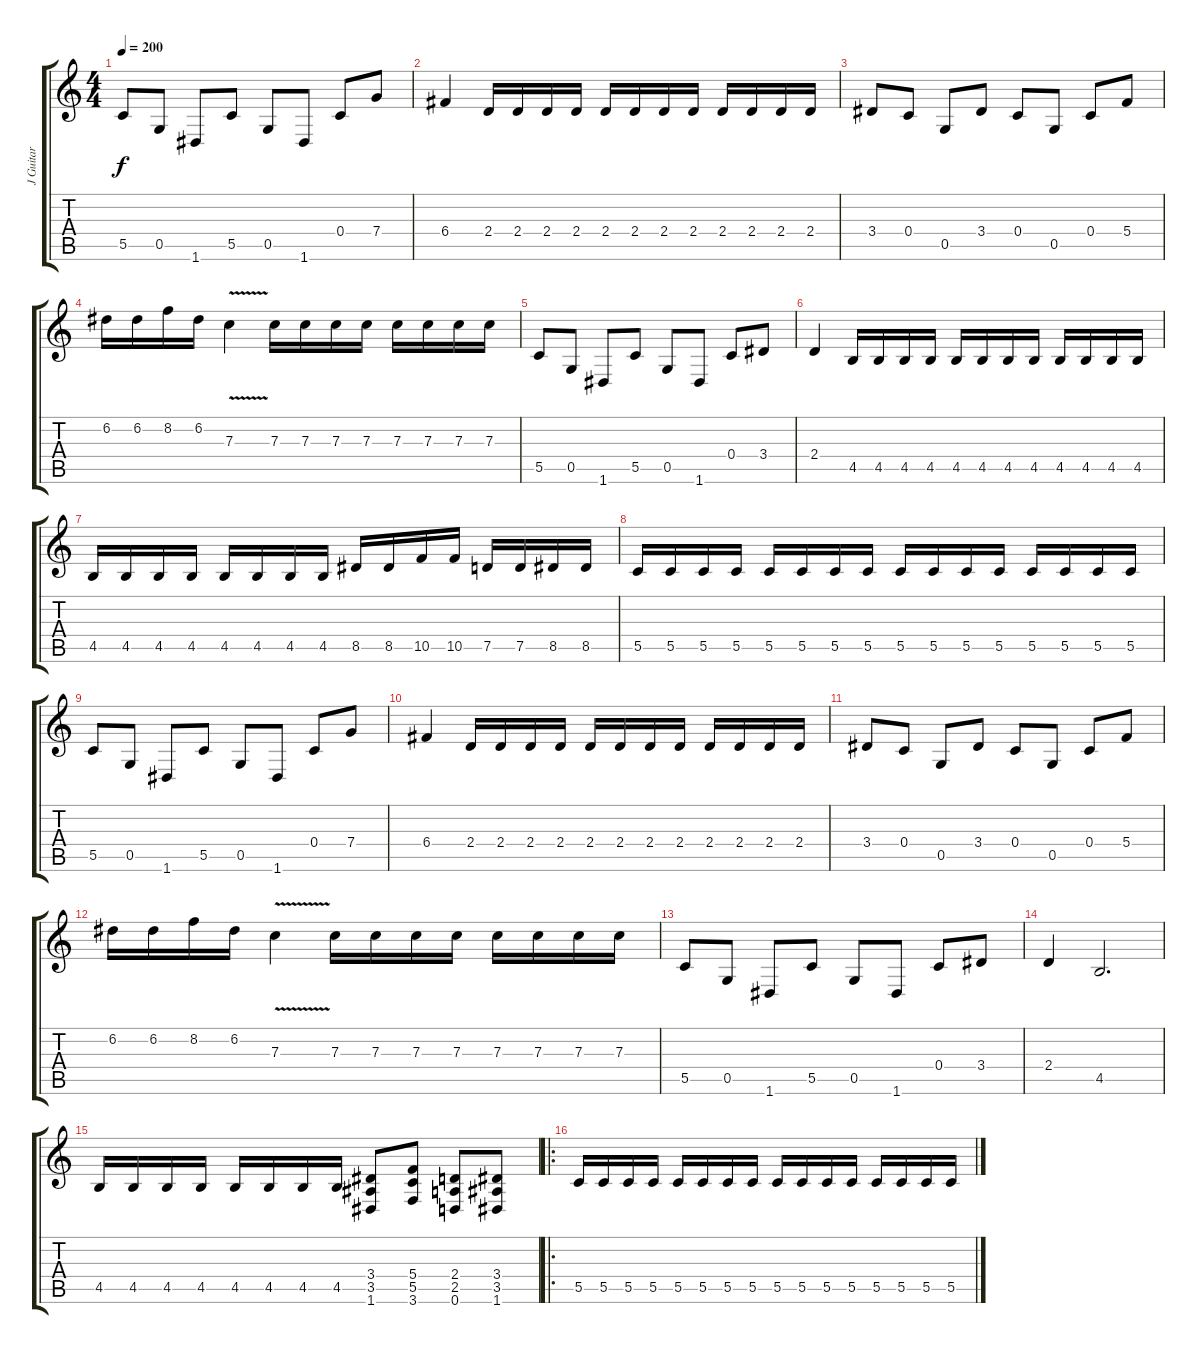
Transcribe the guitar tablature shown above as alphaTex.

\track ("J Guitar" "J Guitar") {instrument overdrivenguitar}
\staff {score tabs}
\tuning (D4 A3 F3 C3 G2 D2) {hide}
\ts (4 4)
\tempo 200
\clef g2
\ks c
5.5.8{dy f} 0.5.8 1.6.8 5.5.8 0.5.8 1.6.8 0.4.8 7.4.8 |
6.4.4 2.4.16 2.4.16 2.4.16 2.4.16 2.4.16 2.4.16 2.4.16 2.4.16 2.4.16 2.4.16 2.4.16 2.4.16 |
3.4.8 0.4.8 0.5.8 3.4.8 0.4.8 0.5.8 0.4.8 5.4.8 |
6.2.16 6.2.16 8.2.16 6.2.16 7.3{v}.4 7.3.16 7.3.16 7.3.16 7.3.16 7.3.16 7.3.16 7.3.16 7.3.16 |
5.5.8 0.5.8 1.6.8 5.5.8 0.5.8 1.6.8 0.4.8 3.4.8 |
2.4.4 4.5.16 4.5.16 4.5.16 4.5.16 4.5.16 4.5.16 4.5.16 4.5.16 4.5.16 4.5.16 4.5.16 4.5.16 |
4.5.16 4.5.16 4.5.16 4.5.16 4.5.16 4.5.16 4.5.16 4.5.16 8.5.16 8.5.16 10.5.16 10.5.16 7.5.16 7.5.16 8.5.16 8.5.16 |
5.5.16 5.5.16 5.5.16 5.5.16 5.5.16 5.5.16 5.5.16 5.5.16 5.5.16 5.5.16 5.5.16 5.5.16 5.5.16 5.5.16 5.5.16 5.5.16 |
5.5.8 0.5.8 1.6.8 5.5.8 0.5.8 1.6.8 0.4.8 7.4.8 |
6.4.4 2.4.16 2.4.16 2.4.16 2.4.16 2.4.16 2.4.16 2.4.16 2.4.16 2.4.16 2.4.16 2.4.16 2.4.16 |
3.4.8 0.4.8 0.5.8 3.4.8 0.4.8 0.5.8 0.4.8 5.4.8 |
6.2.16 6.2.16 8.2.16 6.2.16 7.3{v}.4 7.3.16 7.3.16 7.3.16 7.3.16 7.3.16 7.3.16 7.3.16 7.3.16 |
5.5.8 0.5.8 1.6.8 5.5.8 0.5.8 1.6.8 0.4.8 3.4.8 |
2.4.4 4.5.2{d} |
4.5.16 4.5.16 4.5.16 4.5.16 4.5.16 4.5.16 4.5.16 4.5.16 (3.4 3.5 1.6).8 (5.4 5.5 3.6).8 (2.4 2.5 0.6).8 (3.4 3.5 1.6).8 |
\ro
5.5.16 5.5.16 5.5.16 5.5.16 5.5.16 5.5.16 5.5.16 5.5.16 5.5.16 5.5.16 5.5.16 5.5.16 5.5.16 5.5.16 5.5.16 5.5.16
